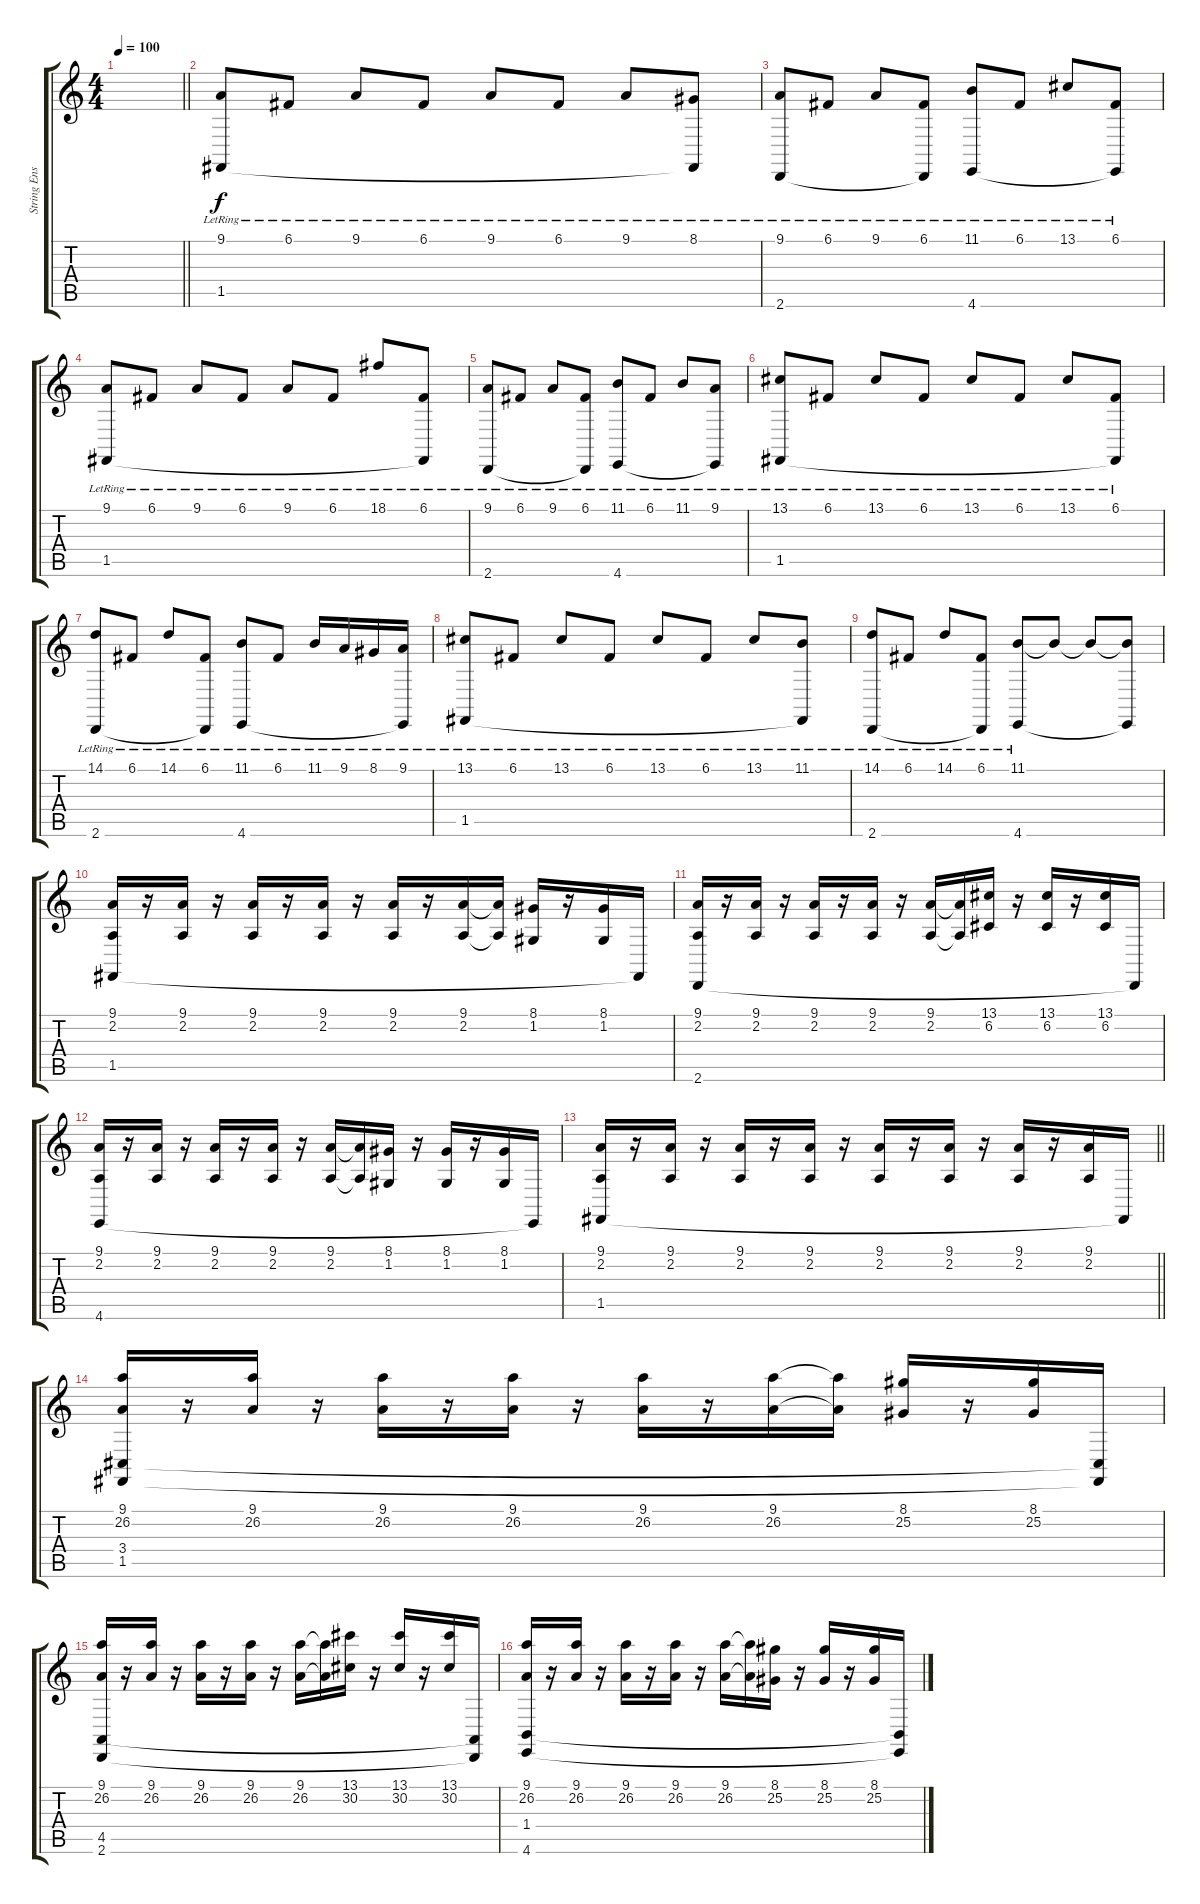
\track ("String Ensemble" "String Ens") {instrument stringensemble1}
\staff {score tabs}
\tuning (C4 G3 Eb3 Bb2 F2 C2) {hide}
\ts (4 4)
\tempo 100
\clef g2
\barLineRight lightlight
\ks c
|
(9.1{lr} 1.5).8{volume 16} 6.1{lr}.8 9.1{lr}.8 6.1{lr}.8 9.1{lr}.8 6.1{lr}.8 9.1{lr}.8 (8.1{lr} 1.5{t}).8 |
(9.1{lr} 2.6).8 6.1{lr}.8 9.1{lr}.8 (6.1{lr} 2.6{t}).8 (11.1{lr} 4.6).8 6.1{lr}.8 13.1{lr}.8 (6.1{lr} 4.6{t}).8 |
(9.1{lr} 1.5).8 6.1{lr}.8 9.1{lr}.8 6.1{lr}.8 9.1{lr}.8 6.1{lr}.8 18.1{lr}.8 (6.1{lr} 1.5{t}).8 |
(9.1{lr} 2.6).8 6.1{lr}.8 9.1{lr}.8 (6.1{lr} 2.6{t}).8 (11.1{lr} 4.6).8 6.1{lr}.8 11.1{lr}.8 (9.1{lr} 4.6{t}).8 |
(13.1{lr} 1.5).8 6.1{lr}.8 13.1{lr}.8 6.1{lr}.8 13.1{lr}.8 6.1{lr}.8 13.1{lr}.8 (6.1{lr} 1.5{t}).8 |
(14.1{lr} 2.6).8 6.1{lr}.8 14.1{lr}.8 (6.1{lr} 2.6{t}).8 (11.1{lr} 4.6).8 6.1{lr}.8 11.1{lr}.16 9.1{lr}.16 8.1{lr}.16 (9.1{lr} 4.6{t}).16 |
(13.1{lr} 1.5).8 6.1{lr}.8 13.1{lr}.8 6.1{lr}.8 13.1{lr}.8 6.1{lr}.8 13.1{lr}.8 (11.1{lr} 1.5{t}).8 |
(14.1{lr} 2.6).8 6.1{lr}.8 14.1{lr}.8 (6.1{lr} 2.6{t}).8 (11.1{lr} 4.6).8 11.1{t}.8 11.1{t}.8 (11.1{t} 4.6{t}).8 |
(9.1 2.2 1.5).16 r.16 (9.1 2.2).16 r.16 (9.1 2.2).16 r.16 (9.1 2.2).16 r.16 (9.1 2.2).16 r.16 (9.1 2.2).16 (9.1{t} 2.2{t}).16 (8.1 1.2).16 r.16 (8.1 1.2).16 1.5{t}.16 |
(9.1 2.2 2.6).16 r.16 (9.1 2.2).16 r.16 (9.1 2.2).16 r.16 (9.1 2.2).16 r.16 (9.1 2.2).16 (9.1{t} 2.2{t}).16 (13.1 6.2).16 r.16 (13.1 6.2).16 r.16 (13.1 6.2).16 2.6{t}.16 |
(9.1 2.2 4.6).16 r.16 (9.1 2.2).16 r.16 (9.1 2.2).16 r.16 (9.1 2.2).16 r.16 (9.1 2.2).16 (9.1{t} 2.2{t}).16 (8.1 1.2).16 r.16 (8.1 1.2).16 r.16 (8.1 1.2).16 4.6{t}.16 |
\barLineRight lightlight
(9.1 2.2 1.5).16 r.16 (9.1 2.2).16 r.16 (9.1 2.2).16 r.16 (9.1 2.2).16 r.16 (9.1 2.2).16 r.16 (9.1 2.2).16 r.16 (9.1 2.2).16 r.16 (9.1 2.2).16 1.5{t}.16 |
(9.1 26.2 3.4 1.5).16 r.16 (9.1 26.2).16 r.16 (9.1 26.2).16 r.16 (9.1 26.2).16 r.16 (9.1 26.2).16 r.16 (9.1 26.2).16 (9.1{t} 26.2{t}).16 (8.1 25.2).16 r.16 (8.1 25.2).16 (3.4{t} 1.5{t}).16 |
(9.1 26.2 4.5 2.6).16 r.16 (9.1 26.2).16 r.16 (9.1 26.2).16 r.16 (9.1 26.2).16 r.16 (9.1 26.2).16 (9.1{t} 26.2{t}).16 (13.1 30.2).16 r.16 (13.1 30.2).16 r.16 (13.1 30.2).16 (4.5{t} 2.6{t}).16 |
(9.1 26.2 1.4 4.6).16 r.16 (9.1 26.2).16 r.16 (9.1 26.2).16 r.16 (9.1 26.2).16 r.16 (9.1 26.2).16 (9.1{t} 26.2{t}).16 (8.1 25.2).16 r.16 (8.1 25.2).16 r.16 (8.1 25.2).16 (1.4{t} 4.6{t}).16
